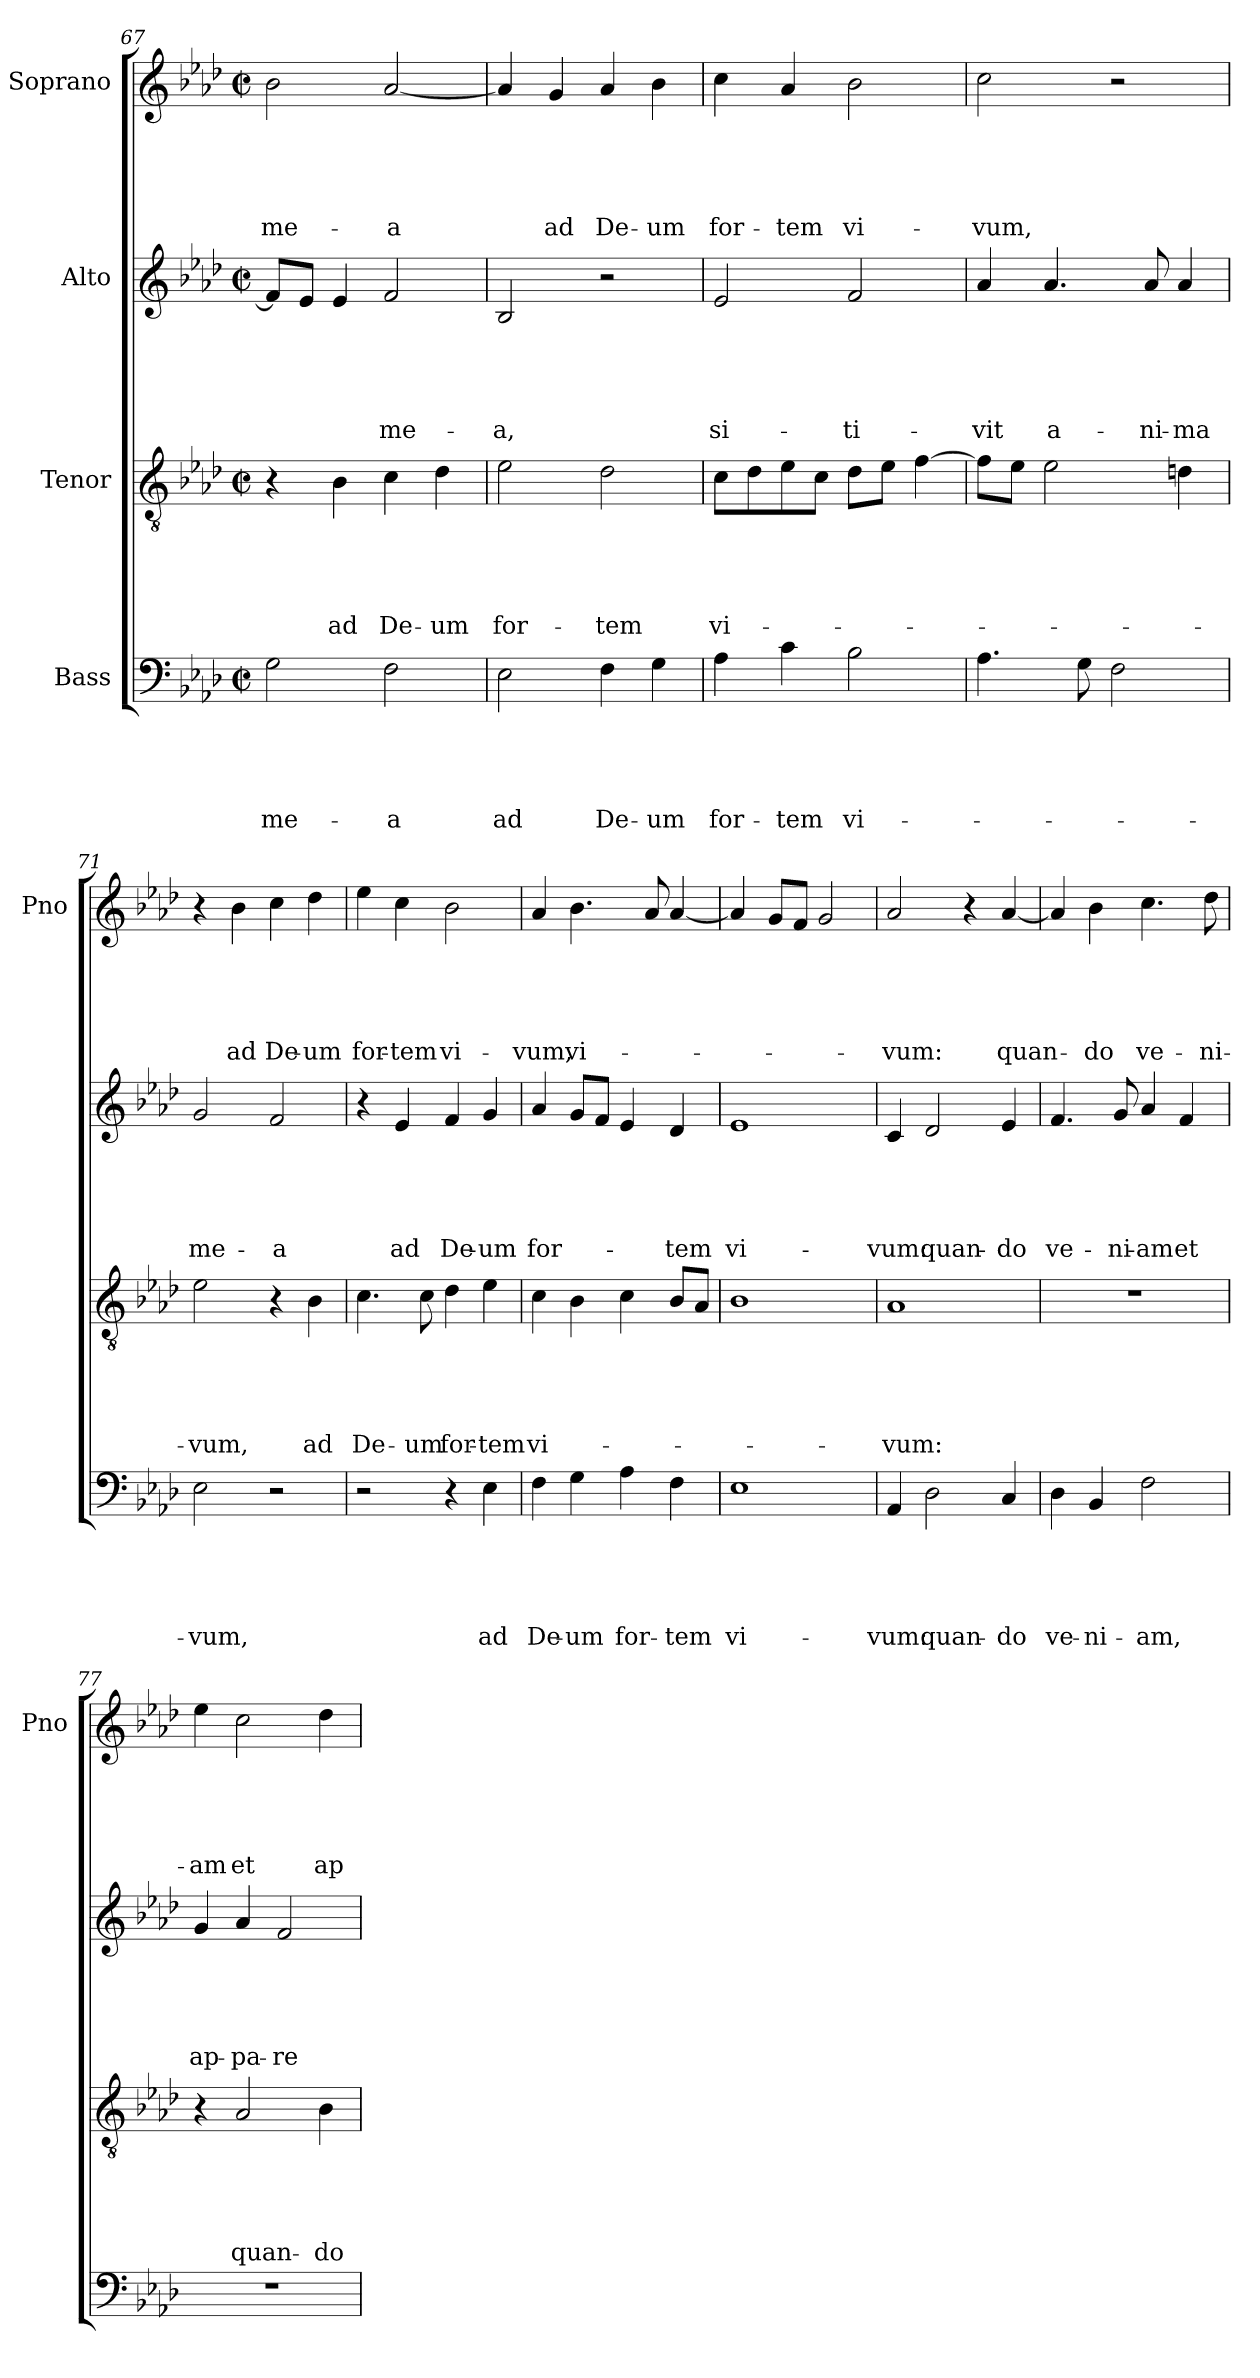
**kern	**text	**text	**text	**text	**text	**kern	**text	**text	**text	**text	**text	**kern	**text	**text	**text	**text	**text	**kern	**text	**text	**text	**text	**text
*part4	*part4	*part4	*part4	*part4	*part4	*part3	*part3	*part3	*part3	*part3	*part3	*part2	*part2	*part2	*part2	*part2	*part2	*part1	*part1	*part1	*part1	*part1	*part1
*staff4	*staff4	*staff4	*staff4	*staff4	*staff4	*staff3	*staff3	*staff3	*staff3	*staff3	*staff3	*staff2	*staff2	*staff2	*staff2	*staff2	*staff2	*staff1	*staff1	*staff1	*staff1	*staff1	*staff1
*I"Bass	*	*	*	*	*	*I"Tenor	*	*	*	*	*	*I"Alto	*	*	*	*	*	*I"Soprano	*	*	*	*	*
*	*	*	*	*	*	*	*	*	*	*	*	*	*	*	*	*	*	*I'Pno	*	*	*	*	*
*clefF4	*	*	*	*	*	*clefGv2	*	*	*	*	*	*clefG2	*	*	*	*	*	*clefG2	*	*	*	*	*
*k[b-e-a-d-]	*	*	*	*	*	*k[b-e-a-d-]	*	*	*	*	*	*k[b-e-a-d-]	*	*	*	*	*	*k[b-e-a-d-]	*	*	*	*	*
*A-:	*	*	*	*	*	*A-:	*	*	*	*	*	*A-:	*	*	*	*	*	*A-:	*	*	*	*	*
*M2/2	*	*	*	*	*	*M2/2	*	*	*	*	*	*M2/2	*	*	*	*	*	*M2/2	*	*	*	*	*
*met(c|)	*	*	*	*	*	*met(c|)	*	*	*	*	*	*met(c|)	*	*	*	*	*	*met(c|)	*	*	*	*	*
=67	=67	=67	=67	=67	=67	=67	=67	=67	=67	=67	=67	=67	=67	=67	=67	=67	=67	=67	=67	=67	=67	=67	=67
2G\	.	.	.	.	me-	4r	.	.	.	.	.	8f/L]	.	.	.	.	.	2b-\	.	.	.	.	me-
.	.	.	.	.	.	.	.	.	.	.	.	8e-/J	.	.	.	.	.	.	.	.	.	.	.
.	.	.	.	.	.	4B-\	.	.	.	.	ad	4e-/	.	.	.	.	.	.	.	.	.	.	.
2F\	.	.	.	.	-a	4c\	.	.	.	.	De-	2f/	.	.	.	.	me-	[2a-/	.	.	.	.	-a
.	.	.	.	.	.	4d-\	.	.	.	.	-um	.	.	.	.	.	.	.	.	.	.	.	.
!!LO:PB:g=z
=68	=68	=68	=68	=68	=68	=68	=68	=68	=68	=68	=68	=68	=68	=68	=68	=68	=68	=68	=68	=68	=68	=68	=68
2E-\	.	.	.	.	ad	2e-\	.	.	.	.	for-	2B-/	.	.	.	.	-a,	4a-/]	.	.	.	.	.
.	.	.	.	.	.	.	.	.	.	.	.	.	.	.	.	.	.	4g/	.	.	.	.	ad
4F\	.	.	.	.	De-	2d-\	.	.	.	.	-tem	2r	.	.	.	.	.	4a-/	.	.	.	.	De-
4G\	.	.	.	.	-um	.	.	.	.	.	.	.	.	.	.	.	.	4b-\	.	.	.	.	-um
=69	=69	=69	=69	=69	=69	=69	=69	=69	=69	=69	=69	=69	=69	=69	=69	=69	=69	=69	=69	=69	=69	=69	=69
4A-\	.	.	.	.	for-	8c\L	.	.	.	.	vi-	2e-/	.	.	.	.	si-	4cc\	.	.	.	.	for-
.	.	.	.	.	.	8d-\	.	.	.	.	.	.	.	.	.	.	.	.	.	.	.	.	.
4c\	.	.	.	.	-tem	8e-\	.	.	.	.	.	.	.	.	.	.	.	4a-/	.	.	.	.	-tem
.	.	.	.	.	.	8c\J	.	.	.	.	.	.	.	.	.	.	.	.	.	.	.	.	.
2B-\	.	.	.	.	vi-	8d-\L	.	.	.	.	.	2f/	.	.	.	.	-ti-	2b-\	.	.	.	.	vi-
.	.	.	.	.	.	8e-\J	.	.	.	.	.	.	.	.	.	.	.	.	.	.	.	.	.
.	.	.	.	.	.	[4f\	.	.	.	.	.	.	.	.	.	.	.	.	.	.	.	.	.
=70	=70	=70	=70	=70	=70	=70	=70	=70	=70	=70	=70	=70	=70	=70	=70	=70	=70	=70	=70	=70	=70	=70	=70
4.A-\	.	.	.	.	.	8f\L]	.	.	.	.	.	4a-/	.	.	.	.	-vit	2cc\	.	.	.	.	-vum,
.	.	.	.	.	.	8e-\J	.	.	.	.	.	.	.	.	.	.	.	.	.	.	.	.	.
.	.	.	.	.	.	2e-\	.	.	.	.	.	4.a-/	.	.	.	.	a-	.	.	.	.	.	.
8G\	.	.	.	.	.	.	.	.	.	.	.	.	.	.	.	.	.	.	.	.	.	.	.
2F\	.	.	.	.	.	.	.	.	.	.	.	.	.	.	.	.	.	2r	.	.	.	.	.
.	.	.	.	.	.	.	.	.	.	.	.	8a-/	.	.	.	.	-ni-	.	.	.	.	.	.
.	.	.	.	.	.	4d\	.	.	.	.	.	4a-/	.	.	.	.	-ma	.	.	.	.	.	.
=71	=71	=71	=71	=71	=71	=71	=71	=71	=71	=71	=71	=71	=71	=71	=71	=71	=71	=71	=71	=71	=71	=71	=71
2E-\	.	.	.	.	-­vum,	2e-\	.	.	.	.	-­vum,	2g/	.	.	.	.	me-	4r	.	.	.	.	.
.	.	.	.	.	.	.	.	.	.	.	.	.	.	.	.	.	.	4b-\	.	.	.	.	ad
2r	.	.	.	.	.	4r	.	.	.	.	.	2f/	.	.	.	.	-a	4cc\	.	.	.	.	De-
.	.	.	.	.	.	4B-\	.	.	.	.	ad	.	.	.	.	.	.	4dd-\	.	.	.	.	-um
=72	=72	=72	=72	=72	=72	=72	=72	=72	=72	=72	=72	=72	=72	=72	=72	=72	=72	=72	=72	=72	=72	=72	=72
2r	.	.	.	.	.	4.c\	.	.	.	.	De-	4r	.	.	.	.	.	4ee-\	.	.	.	.	for-
.	.	.	.	.	.	.	.	.	.	.	.	4e-/	.	.	.	.	ad	4cc\	.	.	.	.	-tem
.	.	.	.	.	.	8c\	.	.	.	.	-um	.	.	.	.	.	.	.	.	.	.	.	.
4r	.	.	.	.	.	4d-\	.	.	.	.	for-	4f/	.	.	.	.	De-	2b-\	.	.	.	.	vi-
4E-\	.	.	.	.	ad	4e-\	.	.	.	.	-tem	4g/	.	.	.	.	-um	.	.	.	.	.	.
!!LO:LB:g=z
=73	=73	=73	=73	=73	=73	=73	=73	=73	=73	=73	=73	=73	=73	=73	=73	=73	=73	=73	=73	=73	=73	=73	=73
4F\	.	.	.	.	De-	4c\	.	.	.	.	vi-	4a-/	.	.	.	.	for-	4a-/	.	.	.	.	-vum,
4G\	.	.	.	.	-um	4B-\	.	.	.	.	.	8g/L	.	.	.	.	.	4.b-\	.	.	.	.	vi-
.	.	.	.	.	.	.	.	.	.	.	.	8f/J	.	.	.	.	.	.	.	.	.	.	.
4A-\	.	.	.	.	for-	4c\	.	.	.	.	.	4e-/	.	.	.	.	.	.	.	.	.	.	.
.	.	.	.	.	.	.	.	.	.	.	.	.	.	.	.	.	.	8a-/	.	.	.	.	.
4F\	.	.	.	.	-tem	8B-/L	.	.	.	.	.	4d-/	.	.	.	.	-tem	[4a-/	.	.	.	.	.
.	.	.	.	.	.	8A-/J	.	.	.	.	.	.	.	.	.	.	.	.	.	.	.	.	.
=74	=74	=74	=74	=74	=74	=74	=74	=74	=74	=74	=74	=74	=74	=74	=74	=74	=74	=74	=74	=74	=74	=74	=74
1E-	.	.	.	.	vi-	1B-	.	.	.	.	.	1e-	.	.	.	.	vi-	4a-/]	.	.	.	.	.
.	.	.	.	.	.	.	.	.	.	.	.	.	.	.	.	.	.	8g/L	.	.	.	.	.
.	.	.	.	.	.	.	.	.	.	.	.	.	.	.	.	.	.	8f/J	.	.	.	.	.
.	.	.	.	.	.	.	.	.	.	.	.	.	.	.	.	.	.	2g/	.	.	.	.	.
=75	=75	=75	=75	=75	=75	=75	=75	=75	=75	=75	=75	=75	=75	=75	=75	=75	=75	=75	=75	=75	=75	=75	=75
4AA-/	.	.	.	.	-vum:	1A-	.	.	.	.	-vum:	4c/	.	.	.	.	-vum:	2a-/	.	.	.	.	-vum:
2D-\	.	.	.	.	quan-	.	.	.	.	.	.	2d-/	.	.	.	.	quan-	.	.	.	.	.	.
.	.	.	.	.	.	.	.	.	.	.	.	.	.	.	.	.	.	4r	.	.	.	.	.
4C/	.	.	.	.	-do	.	.	.	.	.	.	4e-/	.	.	.	.	-do	[4a-/	.	.	.	.	quan-
=76	=76	=76	=76	=76	=76	=76	=76	=76	=76	=76	=76	=76	=76	=76	=76	=76	=76	=76	=76	=76	=76	=76	=76
4D-\	.	.	.	.	ve-	1r	.	.	.	.	.	4.f/	.	.	.	.	ve-	4a-/]	.	.	.	.	.
4BB-/	.	.	.	.	-ni-	.	.	.	.	.	.	.	.	.	.	.	.	4b-\	.	.	.	.	-do
.	.	.	.	.	.	.	.	.	.	.	.	8g/	.	.	.	.	-ni-	.	.	.	.	.	.
2F\	.	.	.	.	-am,	.	.	.	.	.	.	4a-/	.	.	.	.	-am	4.cc\	.	.	.	.	ve-
.	.	.	.	.	.	.	.	.	.	.	.	4f/	.	.	.	.	et	.	.	.	.	.	.
.	.	.	.	.	.	.	.	.	.	.	.	.	.	.	.	.	.	8dd-\	.	.	.	.	-ni-
=77	=77	=77	=77	=77	=77	=77	=77	=77	=77	=77	=77	=77	=77	=77	=77	=77	=77	=77	=77	=77	=77	=77	=77
1r	.	.	.	.	.	4r	.	.	.	.	.	4g/	.	.	.	.	ap-	4ee-\	.	.	.	.	-am
.	.	.	.	.	.	2A-/	.	.	.	.	quan-	4a-/	.	.	.	.	-pa-	2cc\	.	.	.	.	et
.	.	.	.	.	.	.	.	.	.	.	.	2f/	.	.	.	.	-re-	.	.	.	.	.	.
.	.	.	.	.	.	4B-\	.	.	.	.	-do	.	.	.	.	.	.	4dd-\	.	.	.	.	ap-
=	=	=	=	=	=	=	=	=	=	=	=	=	=	=	=	=	=	=	=	=	=	=	=
*-	*-	*-	*-	*-	*-	*-	*-	*-	*-	*-	*-	*-	*-	*-	*-	*-	*-	*-	*-	*-	*-	*-	*-
